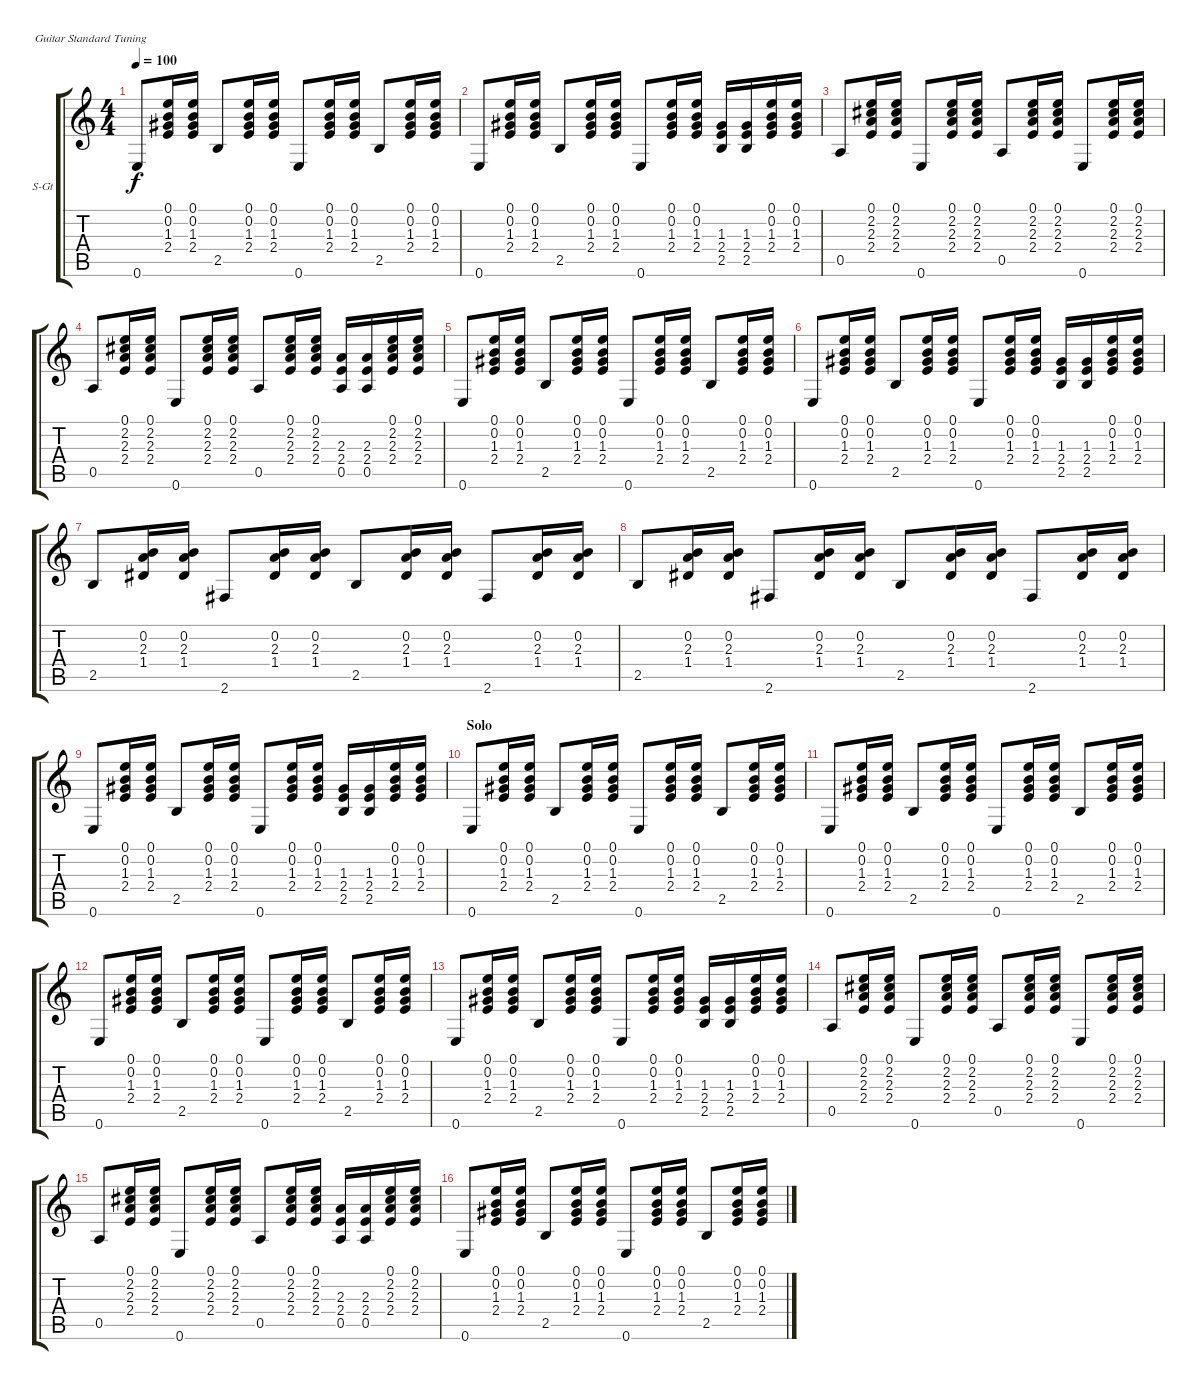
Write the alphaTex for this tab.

\defaultSystemsLayout 4
\bracketExtendMode groupsimilarinstruments
\firstSystemTrackNameOrientation horizontal
\otherSystemsTrackNameOrientation horizontal
\track ("Steel Guitar" "S-Gt") {instrument acousticguitarsteel}
\staff {score tabs}
\tuning (E4 B3 G3 D3 A2 E2)
\ts (4 4)
\tempo 100
\clef g2
\ks c
0.6.8{dy f} (2.4 1.3 0.2 0.1).16 (0.2 1.3 2.4 0.1).16 2.5.8 (2.4 1.3 0.2 0.1).16 (2.4 1.3 0.2 0.1).16 0.6.8 (2.4 1.3 0.2 0.1).16 (0.2 1.3 2.4 0.1).16 2.5.8 (2.4 1.3 0.2 0.1).16 (2.4 1.3 0.2 0.1).16 |
0.6.8 (2.4 1.3 0.2 0.1).16 (0.2 1.3 2.4 0.1).16 2.5.8 (2.4 1.3 0.2 0.1).16 (2.4 1.3 0.2 0.1).16 0.6.8 (2.4 1.3 0.2 0.1).16 (0.2 1.3 2.4 0.1).16 (2.4 1.3 2.5).16 (2.4 1.3 2.5).16 (2.4 1.3 0.2 0.1).16 (2.4 1.3 0.2 0.1).16 |
0.5.8 (2.4 2.3 2.2 0.1).16 (2.2 2.3 2.4 0.1).16 0.6.8 (2.4 2.3 2.2 0.1).16 (2.4 2.3 2.2 0.1).16 0.5.8 (2.4 2.3 2.2 0.1).16 (2.2 2.3 2.4 0.1).16 0.6.8 (2.4 2.3 2.2 0.1).16 (2.4 2.3 2.2 0.1).16 |
0.5.8 (2.4 2.3 2.2 0.1).16 (2.2 2.3 2.4 0.1).16 0.6.8 (2.4 2.3 2.2 0.1).16 (2.4 2.3 2.2 0.1).16 0.5.8 (2.4 2.3 2.2 0.1).16 (2.2 2.3 2.4 0.1).16 (2.4 2.3 0.5).16 (2.4 2.3 0.5).16 (2.4 2.3 2.2 0.1).16 (2.4 2.3 2.2 0.1).16 |
0.6.8 (2.4 1.3 0.2 0.1).16 (0.2 1.3 2.4 0.1).16 2.5.8 (2.4 1.3 0.2 0.1).16 (2.4 1.3 0.2 0.1).16 0.6.8 (2.4 1.3 0.2 0.1).16 (0.2 1.3 2.4 0.1).16 2.5.8 (2.4 1.3 0.2 0.1).16 (2.4 1.3 0.2 0.1).16 |
0.6.8 (2.4 1.3 0.2 0.1).16 (0.2 1.3 2.4 0.1).16 2.5.8 (2.4 1.3 0.2 0.1).16 (2.4 1.3 0.2 0.1).16 0.6.8 (2.4 1.3 0.2 0.1).16 (0.2 1.3 2.4 0.1).16 (2.4 1.3 2.5).16 (2.4 1.3 2.5).16 (2.4 1.3 0.2 0.1).16 (2.4 1.3 0.2 0.1).16 |
2.5.8 (1.4 2.3 0.2).16 (0.2 2.3 1.4).16 2.6.8 (1.4 2.3 0.2).16 (1.4 2.3 0.2).16 2.5.8 (1.4 2.3 0.2).16 (0.2 2.3 1.4).16 2.6.8 (1.4 2.3 0.2).16 (1.4 2.3 0.2).16 |
2.5.8 (1.4 2.3 0.2).16 (0.2 2.3 1.4).16 2.6.8 (1.4 2.3 0.2).16 (1.4 2.3 0.2).16 2.5.8 (1.4 2.3 0.2).16 (0.2 2.3 1.4).16 2.6.8 (1.4 2.3 0.2).16 (1.4 2.3 0.2).16 |
0.6.8 (2.4 1.3 0.2 0.1).16 (0.2 1.3 2.4 0.1).16 2.5.8 (2.4 1.3 0.2 0.1).16 (2.4 1.3 0.2 0.1).16 0.6.8 (2.4 1.3 0.2 0.1).16 (0.2 1.3 2.4 0.1).16 (2.4 1.3 2.5).16 (2.4 1.3 2.5).16 (2.4 1.3 0.2 0.1).16 (2.4 1.3 0.2 0.1).16 |
\section ("" "Solo")
0.6.8 (2.4 1.3 0.2 0.1).16 (0.2 1.3 2.4 0.1).16 2.5.8 (2.4 1.3 0.2 0.1).16 (2.4 1.3 0.2 0.1).16 0.6.8 (2.4 1.3 0.2 0.1).16 (0.2 1.3 2.4 0.1).16 2.5.8 (2.4 1.3 0.2 0.1).16 (2.4 1.3 0.2 0.1).16 |
0.6.8 (2.4 1.3 0.2 0.1).16 (0.2 1.3 2.4 0.1).16 2.5.8 (2.4 1.3 0.2 0.1).16 (2.4 1.3 0.2 0.1).16 0.6.8 (2.4 1.3 0.2 0.1).16 (0.2 1.3 2.4 0.1).16 2.5.8 (2.4 1.3 0.2 0.1).16 (2.4 1.3 0.2 0.1).16 |
0.6.8 (2.4 1.3 0.2 0.1).16 (0.2 1.3 2.4 0.1).16 2.5.8 (2.4 1.3 0.2 0.1).16 (2.4 1.3 0.2 0.1).16 0.6.8 (2.4 1.3 0.2 0.1).16 (0.2 1.3 2.4 0.1).16 2.5.8 (2.4 1.3 0.2 0.1).16 (2.4 1.3 0.2 0.1).16 |
0.6.8 (2.4 1.3 0.2 0.1).16 (0.2 1.3 2.4 0.1).16 2.5.8 (2.4 1.3 0.2 0.1).16 (2.4 1.3 0.2 0.1).16 0.6.8 (2.4 1.3 0.2 0.1).16 (0.2 1.3 2.4 0.1).16 (2.4 1.3 2.5).16 (2.4 1.3 2.5).16 (2.4 1.3 0.2 0.1).16 (2.4 1.3 0.2 0.1).16 |
0.5.8 (2.4 2.3 2.2 0.1).16 (2.2 2.3 2.4 0.1).16 0.6.8 (2.4 2.3 2.2 0.1).16 (2.4 2.3 2.2 0.1).16 0.5.8 (2.4 2.3 2.2 0.1).16 (2.2 2.3 2.4 0.1).16 0.6.8 (2.4 2.3 2.2 0.1).16 (2.4 2.3 2.2 0.1).16 |
0.5.8 (2.4 2.3 2.2 0.1).16 (2.2 2.3 2.4 0.1).16 0.6.8 (2.4 2.3 2.2 0.1).16 (2.4 2.3 2.2 0.1).16 0.5.8 (2.4 2.3 2.2 0.1).16 (2.2 2.3 2.4 0.1).16 (2.4 2.3 0.5).16 (2.4 2.3 0.5).16 (2.4 2.3 2.2 0.1).16 (2.4 2.3 2.2 0.1).16 |
0.6.8 (2.4 1.3 0.2 0.1).16 (0.2 1.3 2.4 0.1).16 2.5.8 (2.4 1.3 0.2 0.1).16 (2.4 1.3 0.2 0.1).16 0.6.8 (2.4 1.3 0.2 0.1).16 (0.2 1.3 2.4 0.1).16 2.5.8 (2.4 1.3 0.2 0.1).16 (2.4 1.3 0.2 0.1).16
